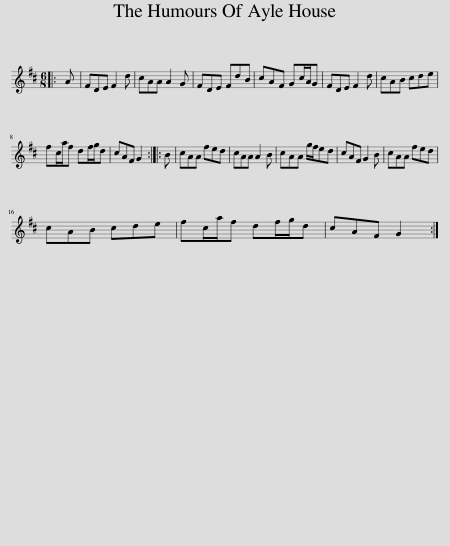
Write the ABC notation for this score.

X:1
L:1/8
M:6/8
I:linebreak $
K:D
V:1 treble
V:1
|: A | FDE F2 d | cAA A2 G | FDE FdB | cAF Gc/A/G | %5
 FDE F2 d | cAB cde |$ fc/a/f df/g/d | cAF G2 :: B | %10
 cAA fed | cAA A2 B | cAA g/f/ed | cAF G2 B | cAA fed |$ %15
 cAB cde | fc/a/f df/g/d | cAF G2 :| %18
